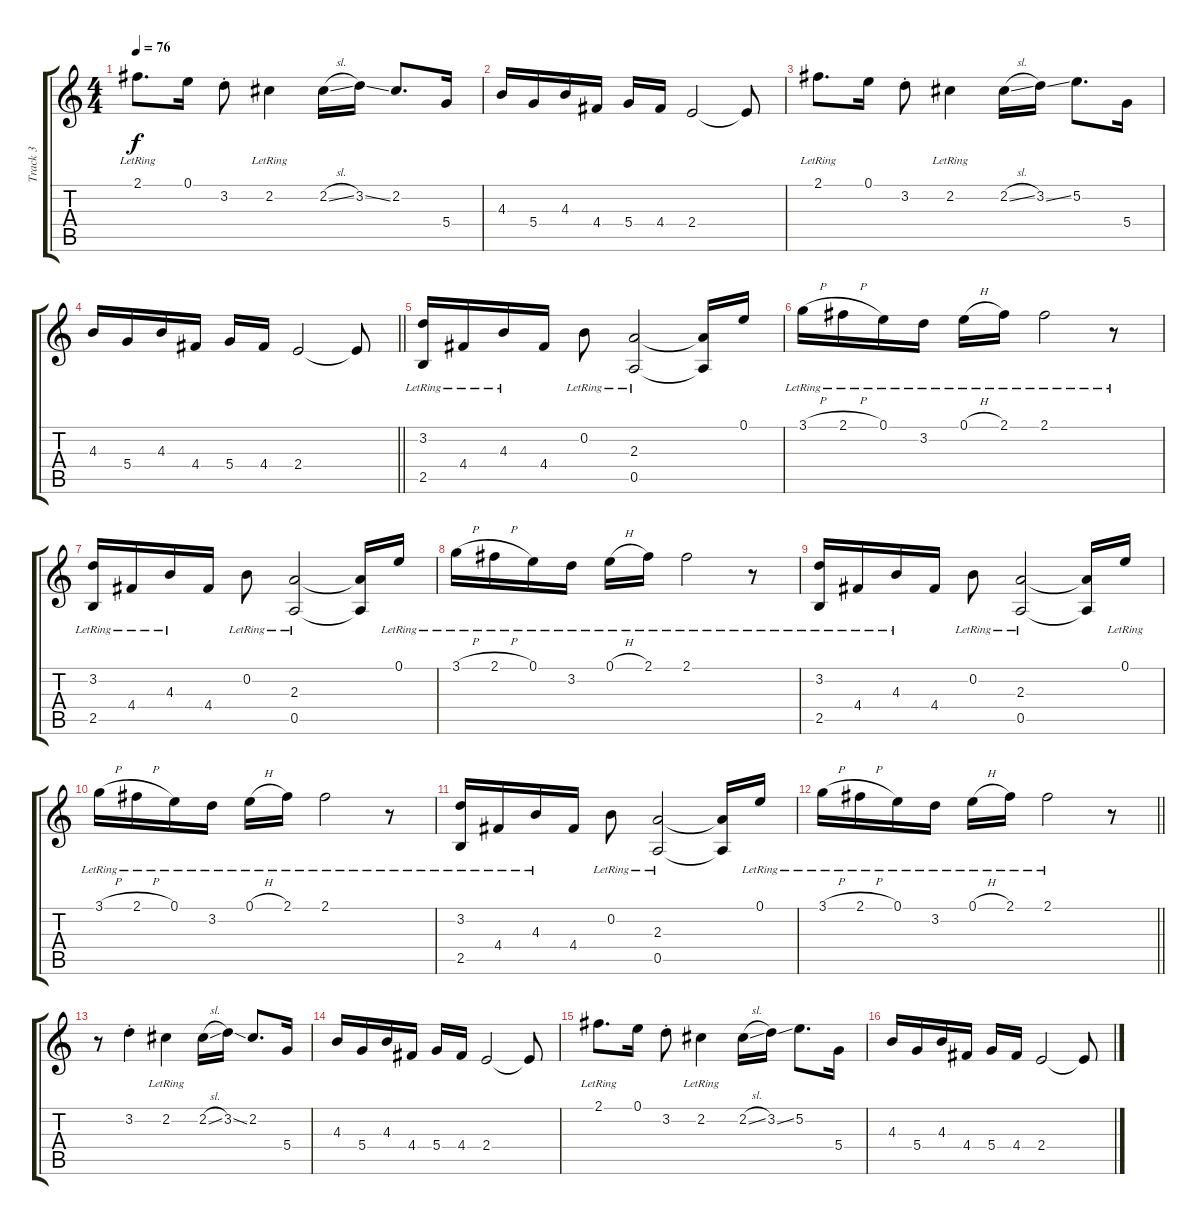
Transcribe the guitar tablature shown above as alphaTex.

\track ("Track 3" "Track 3") {instrument acousticguitarsteel}
\staff {score tabs}
\tuning (E4 B3 G3 D3 A2 E2) {hide}
\ts (4 4)
\tempo 76
\clef g2
\ks c
2.1{lr}.8{d dy f} 0.1.16 3.2{st}.8 2.2{lr}.4 2.2{sl}.16 3.2{ss}.16 2.2.8{d} 5.4.16 |
4.3.16 5.4.16 4.3.16 4.4.16 5.4.16 4.4.16 2.4.2 2.4{t}.8 |
2.1{lr}.8{d} 0.1.16 3.2{st}.8 2.2{lr}.4 2.2{sl}.16 3.2{ss}.16 5.2.8{d} 5.4.16 |
\barLineRight lightlight
4.3.16 5.4.16 4.3.16 4.4.16 5.4.16 4.4.16 2.4.2 2.4{t}.8 |
(3.2{lr} 2.5{lr}).16 4.4{lr}.16 4.3{lr}.16 4.4.16 0.2{lr}.8 (2.3{lr} 0.5{lr}).2 (2.3{t} 0.5{t}).16 0.1.16 |
3.1{h lr}.16 2.1{h lr}.16 0.1{lr}.16 3.2{lr}.16 0.1{h lr}.16 2.1{lr}.16 2.1{lr}.2 r.8 |
(3.2{lr} 2.5{lr}).16 4.4{lr}.16 4.3{lr}.16 4.4.16 0.2{lr}.8 (2.3{lr} 0.5{lr}).2 (2.3{t} 0.5{t}).16 0.1{lr}.16 |
3.1{h lr}.16 2.1{h lr}.16 0.1{lr}.16 3.2{lr}.16 0.1{h lr}.16 2.1{lr}.16 2.1{lr}.2 r.8 |
(3.2{lr} 2.5{lr}).16 4.4{lr}.16 4.3{lr}.16 4.4.16 0.2{lr}.8 (2.3{lr} 0.5{lr}).2 (2.3{t} 0.5{t}).16 0.1{lr}.16 |
3.1{h lr}.16 2.1{h lr}.16 0.1{lr}.16 3.2{lr}.16 0.1{h lr}.16 2.1{lr}.16 2.1{lr}.2 r.8 |
(3.2{lr} 2.5{lr}).16 4.4{lr}.16 4.3{lr}.16 4.4.16 0.2{lr}.8 (2.3{lr} 0.5{lr}).2 (2.3{t} 0.5{t}).16 0.1{lr}.16 |
\barLineRight lightlight
3.1{h lr}.16 2.1{h lr}.16 0.1{lr}.16 3.2{lr}.16 0.1{h lr}.16 2.1{lr}.16 2.1{lr}.2 r.8 |
r.8 3.2{st}.4 2.2{lr}.4 2.2{sl}.16 3.2{ss}.16 2.2.8{d} 5.4.16 |
4.3.16 5.4.16 4.3.16 4.4.16 5.4.16 4.4.16 2.4.2 2.4{t}.8 |
2.1{lr}.8{d} 0.1.16 3.2{st}.8 2.2{lr}.4 2.2{sl}.16 3.2{ss}.16 5.2.8{d} 5.4.16 |
4.3.16 5.4.16 4.3.16 4.4.16 5.4.16 4.4.16 2.4.2 2.4{t}.8
